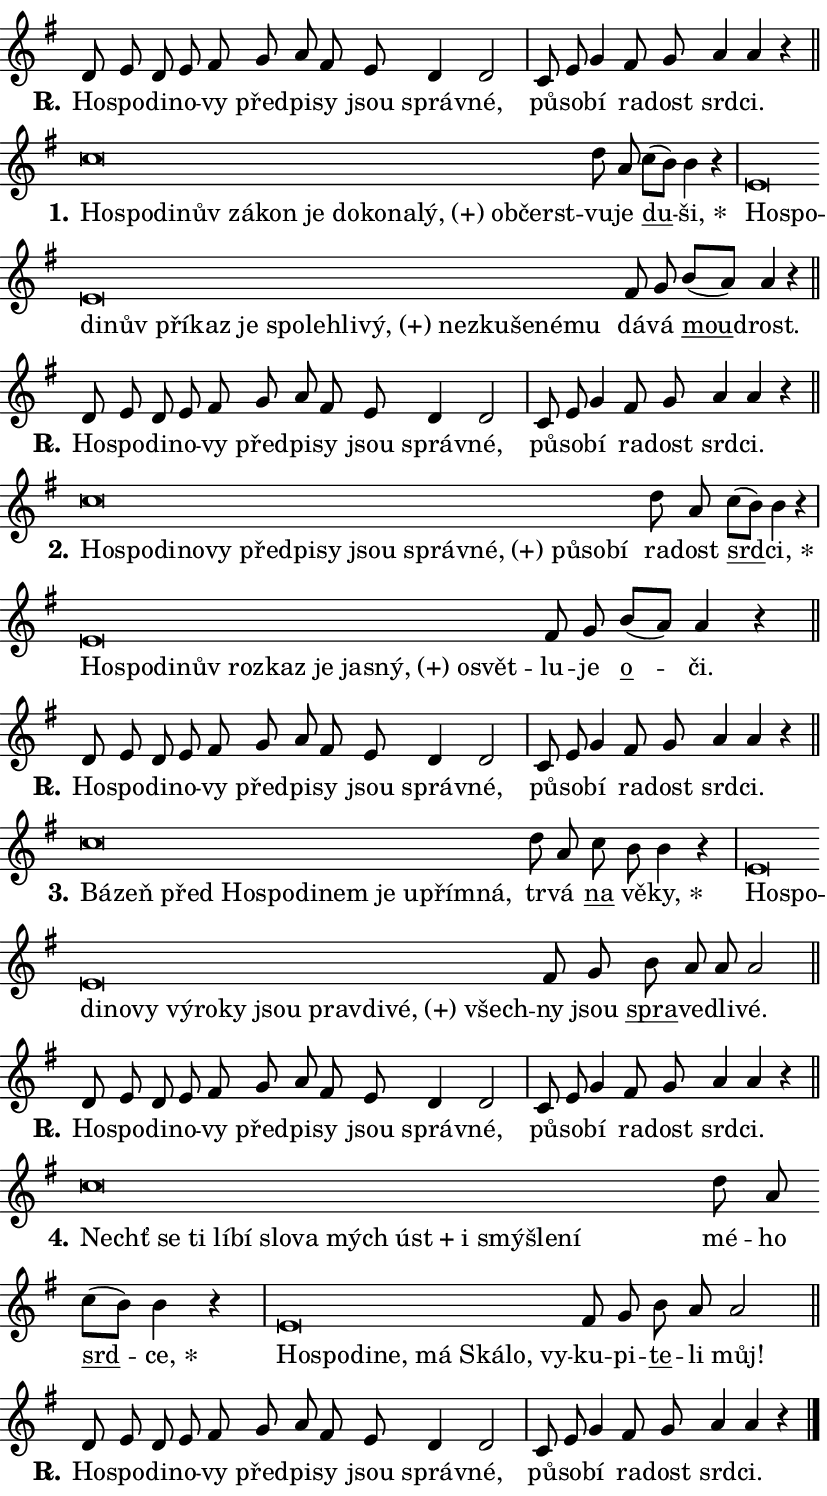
\version "2.24.0"
\header { tagline = "" }
\paper {
  indent = 0\cm
  top-margin = 0\cm
  right-margin = 0.13\cm % to fit lyric hyphens
  bottom-margin = 0\cm
  left-margin = 0\cm
  paper-width = 14\cm
  page-breaking = #ly:one-page-breaking
  system-system-spacing.basic-distance = #11
  score-system-spacing.basic-distance = #11
  ragged-last = ##f
}


%% Author: Thomas Morley
%% https://lists.gnu.org/archive/html/lilypond-user/2020-05/msg00002.html
#(define (line-position grob)
"Returns position of @var[grob} in current system:
   @code{'start}, if at first time-step
   @code{'end}, if at last time-step
   @code{'middle} otherwise
"
  (let* ((col (ly:item-get-column grob))
         (ln (ly:grob-object col 'left-neighbor))
         (rn (ly:grob-object col 'right-neighbor))
         (col-to-check-left (if (ly:grob? ln) ln col))
         (col-to-check-right (if (ly:grob? rn) rn col))
         (break-dir-left
           (and
             (ly:grob-property col-to-check-left 'non-musical #f)
             (ly:item-break-dir col-to-check-left)))
         (break-dir-right
           (and
             (ly:grob-property col-to-check-right 'non-musical #f)
             (ly:item-break-dir col-to-check-right))))
        (cond ((eqv? 1 break-dir-left) 'start)
              ((eqv? -1 break-dir-right) 'end)
              (else 'middle))))

#(define (tranparent-at-line-position vctor)
  (lambda (grob)
  "Relying on @code{line-position} select the relevant enry from @var{vctor}.
Used to determine transparency,"
    (case (line-position grob)
      ((end) (not (vector-ref vctor 0)))
      ((middle) (not (vector-ref vctor 1)))
      ((start) (not (vector-ref vctor 2))))))

noteHeadBreakVisibility =
#(define-music-function (break-visibility)(vector?)
"Makes @code{NoteHead}s transparent relying on @var{break-visibility}"
#{
  \override NoteHead.transparent =
    #(tranparent-at-line-position break-visibility)
#})

#(define delete-ledgers-for-transparent-note-heads
  (lambda (grob)
    "Reads whether a @code{NoteHead} is transparent.
If so this @code{NoteHead} is removed from @code{'note-heads} from
@var{grob}, which is supposed to be @code{LedgerLineSpanner}.
As a result ledgers are not printed for this @code{NoteHead}"
    (let* ((nhds-array (ly:grob-object grob 'note-heads))
           (nhds-list
             (if (ly:grob-array? nhds-array)
                 (ly:grob-array->list nhds-array)
                 '()))
           ;; Relies on the transparent-property being done before
           ;; Staff.LedgerLineSpanner.after-line-breaking is executed.
           ;; This is fragile ...
           (to-keep
             (remove
               (lambda (nhd)
                 (ly:grob-property nhd 'transparent #f))
               nhds-list)))
      ;; TODO find a better method to iterate over grob-arrays, similiar
      ;; to filter/remove etc for lists
      ;; For now rebuilt from scratch
      (set! (ly:grob-object grob 'note-heads)  '())
      (for-each
        (lambda (nhd)
          (ly:pointer-group-interface::add-grob grob 'note-heads nhd))
        to-keep))))

squashNotes = {
  \override NoteHead.X-extent = #'(-0.2 . 0.2)
  \override NoteHead.Y-extent = #'(-0.75 . 0)
  \override NoteHead.stencil =
    #(lambda (grob)
       (let ((pos (ly:grob-property grob 'staff-position)))
         (begin
           (if (< pos -7) (display "ERROR: Lower brevis then expected\n") (display ""))
           (if (<= pos -6) ly:text-interface::print ly:note-head::print))))
}
unSquashNotes = {
  \revert NoteHead.X-extent
  \revert NoteHead.Y-extent
  \revert NoteHead.stencil
}

hideNotes = \noteHeadBreakVisibility #begin-of-line-visible
unHideNotes = \noteHeadBreakVisibility #all-visible

% work-around for resetting accidentals
% https://lilypond.org/doc/v2.23/Documentation/notation/displaying-rhythms#unmetered-music
cadenzaMeasure = {
  \cadenzaOff
  \partial 1024 s1024
  \cadenzaOn
}

#(define-markup-command (accent layout props text) (markup?)
  "Underline accented syllable"
  (interpret-markup layout props
    #{\markup \override #'(offset . 4.3) \underline { #text }#}))

responsum = \markup \concat {
  "R" \hspace #-1.05 \path #0.1 #'((moveto 0 0.07) (lineto 0.9 0.8)) \hspace #0.05 "."
}

spaceSize = #0.6828661417322834 % exact space size for TeX Gyre Schola

\layout {
  \context {
    \Staff
    \remove "Time_signature_engraver"
    \override LedgerLineSpanner.after-line-breaking = #delete-ledgers-for-transparent-note-heads
  }
  \context {
    \Lyrics {
      \override LyricSpace.minimum-distance = \spaceSize
      \override LyricText.font-name = #"TeX Gyre Schola"
      \override LyricText.font-size = 1
      \override StanzaNumber.font-name = #"TeX Gyre Schola Bold"
      \override StanzaNumber.font-size = 1
    }
  }
  \context {
    \Score 
    \override NoteHead.text =
      #(lambda (grob) 
        (let ((pos (ly:grob-property grob 'staff-position)))
          #{\markup {
            \combine
              \halign #-0.55 \raise #(if (= pos -6) 0 0.5) \override #'(thickness . 2) \draw-line #'(3.2 . 0)
              \musicglyph "noteheads.sM1"
          }#}))
  }
}

% magnetic-lyrics.ily
%
%   written by
%     Jean Abou Samra <jean@abou-samra.fr>
%     Werner Lemberg <wl@gnu.org>
%
%   adapted by
%     Jiri Hon <jiri.hon@gmail.com>
%
% Version 2022-Apr-15

% https://www.mail-archive.com/lilypond-user@gnu.org/msg149350.html

#(define (Left_hyphen_pointer_engraver context)
   "Collect syllable-hyphen-syllable occurrences in lyrics and store
them in properties.  This engraver only looks to the left.  For
example, if the lyrics input is @code{foo -- bar}, it does the
following.

@itemize @bullet
@item
Set the @code{text} property of the @code{LyricHyphen} grob between
@q{foo} and @q{bar} to @code{foo}.

@item
Set the @code{left-hyphen} property of the @code{LyricText} grob with
text @q{foo} to the @code{LyricHyphen} grob between @q{foo} and
@q{bar}.
@end itemize

Use this auxiliary engraver in combination with the
@code{lyric-@/text::@/apply-@/magnetic-@/offset!} hook."
   (let ((hyphen #f)
         (text #f))
     (make-engraver
      (acknowledgers
       ((lyric-syllable-interface engraver grob source-engraver)
        (set! text grob)))
      (end-acknowledgers
       ((lyric-hyphen-interface engraver grob source-engraver)
        ;(when (not (grob::has-interface grob 'lyric-space-interface))
          (set! hyphen grob)));)
      ((stop-translation-timestep engraver)
       (when (and text hyphen)
         (ly:grob-set-object! text 'left-hyphen hyphen))
       (set! text #f)
       (set! hyphen #f)))))

#(define (lyric-text::apply-magnetic-offset! grob)
   "If the space between two syllables is less than the value in
property @code{LyricText@/.details@/.squash-threshold}, move the right
syllable to the left so that it gets concatenated with the left
syllable.

Use this function as a hook for
@code{LyricText@/.after-@/line-@/breaking} if the
@code{Left_@/hyphen_@/pointer_@/engraver} is active."
   (let ((hyphen (ly:grob-object grob 'left-hyphen #f)))
     (when hyphen
       (let ((left-text (ly:spanner-bound hyphen LEFT)))
         (when (grob::has-interface left-text 'lyric-syllable-interface)
           (let* ((common (ly:grob-common-refpoint grob left-text X))
                  (this-x-ext (ly:grob-extent grob common X))
                  (left-x-ext
                   (begin
                     ;; Trigger magnetism for left-text.
                     (ly:grob-property left-text 'after-line-breaking)
                     (ly:grob-extent left-text common X)))
                  ;; `delta` is the gap width between two syllables.
                  (delta (- (interval-start this-x-ext)
                            (interval-end left-x-ext)))
                  (details (ly:grob-property grob 'details))
                  (threshold (assoc-get 'squash-threshold details 0.2)))
             (when (< delta threshold)
               (let* (;; We have to manipulate the input text so that
                      ;; ligatures crossing syllable boundaries are not
                      ;; disabled.  For languages based on the Latin
                      ;; script this is essentially a beautification.
                      ;; However, for non-Western scripts it can be a
                      ;; necessity.
                      (lt (ly:grob-property left-text 'text))
                      (rt (ly:grob-property grob 'text))
                      (is-space (grob::has-interface hyphen 'lyric-space-interface))
                      (space (if is-space " " ""))
                      (extra-delta (if is-space spaceSize 0))
                      ;; Append new syllable.
                      (ltrt-space (if (and (string? lt) (string? rt))
                                (string-append lt space rt)
                                (make-concat-markup (list lt space rt))))
                      ;; Right-align `ltrt` to the right side.
                      (ltrt-space-markup (grob-interpret-markup
                               grob
                               (make-translate-markup
                                (cons (interval-length this-x-ext) 0)
                                (make-right-align-markup ltrt-space)))))
                 (begin
                   ;; Don't print `left-text`.
                   (ly:grob-set-property! left-text 'stencil #f)
                   ;; Set text and stencil (which holds all collected
                   ;; syllables so far) and shift it to the left.
                   (ly:grob-set-property! grob 'text ltrt-space)
                   (ly:grob-set-property! grob 'stencil ltrt-space-markup)
                   (ly:grob-translate-axis! grob (- (- delta extra-delta)) X))))))))))


#(define (lyric-hyphen::displace-bounds-first grob)
   ;; Make very sure this callback isn't triggered too early.
   (let ((left (ly:spanner-bound grob LEFT))
         (right (ly:spanner-bound grob RIGHT)))
     (ly:grob-property left 'after-line-breaking)
     (ly:grob-property right 'after-line-breaking)
     (ly:lyric-hyphen::print grob)))

squashThreshold = #0.4

\layout {
  \context {
    \Lyrics
    \consists #Left_hyphen_pointer_engraver
    \override LyricText.after-line-breaking =
      #lyric-text::apply-magnetic-offset!
    \override LyricHyphen.stencil = #lyric-hyphen::displace-bounds-first
    \override LyricText.details.squash-threshold = \squashThreshold
    \override LyricHyphen.minimum-distance = 0
    \override LyricHyphen.minimum-length = \squashThreshold
  }
}

squashText = \override LyricText.details.squash-threshold = 9999
unSquashText = \override LyricText.details.squash-threshold = \squashThreshold

leftText = \override LyricText.self-alignment-X = #LEFT
unLeftText = \revert LyricText.self-alignment-X

starOffset = #(lambda (grob) 
                (let ((x_offset (ly:self-alignment-interface::aligned-on-x-parent grob)))
                  (if (= x_offset 0) 0 (+ x_offset 1.2))))

star = #(define-music-function (syllable)(string?)
"Append star separator at the end of a syllable"
#{
  \once \override LyricText.X-offset = #starOffset
  \lyricmode { \markup {
    #syllable
    \override #'((font-name . "TeX Gyre Schola Bold")) \hspace #0.2 \lower #0.65 \larger "*"
  } }
#})

starAccent = #(define-music-function (syllable)(string?)
"Append star separator at the end of a syllable and make accent"
#{
  \once \override LyricText.X-offset = #starOffset
  \lyricmode { \markup {
    \accent #syllable
    \override #'((font-name . "TeX Gyre Schola Bold")) \hspace #0.2 \lower #0.65 \larger "*"
  } }
#})

breath = #(define-music-function (syllable)(string?)
"Append breathing indicator at the end of a syllable"
#{
  \lyricmode { \markup { #syllable "+" } }
#})

optionalBreath = #(define-music-function (syllable)(string?)
"Append optional breathing indicator at the end of a syllable"
#{
  \lyricmode { \markup { #syllable "(+)" } }
#})


\score {
    <<
        \new Voice = "melody" { \cadenzaOn \key g \major \relative { d'8 e d e fis \bar "" g a fis e \bar "" d4 d2 \cadenzaMeasure \bar "|" c8 e g4 \bar "" fis8 g a4 a r \cadenzaMeasure \bar "||" \break } }
        \new Lyrics \lyricsto "melody" { \lyricmode { \set stanza = \responsum
Ho -- spo -- di -- no -- vy před -- pi -- sy jsou správ -- né, pů -- so -- bí ra -- dost srd -- ci. } }
    >>
    \layout {}
}

\score {
    <<
        \new Voice = "melody" { \cadenzaOn \key g \major \relative { \squashNotes c''\breve*1/16 \hideNotes \breve*1/16 \bar "" \breve*1/16 \bar "" \breve*1/16 \bar "" \breve*1/16 \bar "" \breve*1/16 \bar "" \breve*1/16 \bar "" \breve*1/16 \bar "" \breve*1/16 \bar "" \breve*1/16 \bar "" \breve*1/16 \bar "" \breve*1/16 \breve*1/16 \bar "" \unHideNotes \unSquashNotes d8 a \bar "" c[( b)] b4 r \cadenzaMeasure \bar "|" \squashNotes e,\breve*1/16 \hideNotes \breve*1/16 \bar "" \breve*1/16 \bar "" \breve*1/16 \bar "" \breve*1/16 \bar "" \breve*1/16 \bar "" \breve*1/16 \bar "" \breve*1/16 \bar "" \breve*1/16 \bar "" \breve*1/16 \bar "" \breve*1/16 \bar "" \breve*1/16 \bar "" \breve*1/16 \bar "" \breve*1/16 \bar "" \breve*1/16 \breve*1/16 \bar "" \unHideNotes \unSquashNotes fis8 g \bar "" b[( a)] a4 r \cadenzaMeasure \bar "||" \break } }
        \new Lyrics \lyricsto "melody" { \lyricmode { \set stanza = "1."
\leftText Ho -- \squashText spo -- di -- nův zá -- kon je do -- ko -- na -- \optionalBreath lý, ob -- čerst -- \unLeftText \unSquashText vu -- je \markup \accent du -- \star ši, \leftText Ho -- \squashText spo -- di -- nův pří -- kaz je spo -- leh -- li -- \optionalBreath vý, ne -- zku -- še -- né -- mu \unLeftText \unSquashText dá -- vá \markup \accent mou -- drost. } }
    >>
    \layout {}
}

\score {
    <<
        \new Voice = "melody" { \cadenzaOn \key g \major \relative { d'8 e d e fis \bar "" g a fis e \bar "" d4 d2 \cadenzaMeasure \bar "|" c8 e g4 \bar "" fis8 g a4 a r \cadenzaMeasure \bar "||" \break } }
        \new Lyrics \lyricsto "melody" { \lyricmode { \set stanza = \responsum
Ho -- spo -- di -- no -- vy před -- pi -- sy jsou správ -- né, pů -- so -- bí ra -- dost srd -- ci. } }
    >>
    \layout {}
}

\score {
    <<
        \new Voice = "melody" { \cadenzaOn \key g \major \relative { \squashNotes c''\breve*1/16 \hideNotes \breve*1/16 \bar "" \breve*1/16 \bar "" \breve*1/16 \bar "" \breve*1/16 \bar "" \breve*1/16 \bar "" \breve*1/16 \bar "" \breve*1/16 \bar "" \breve*1/16 \bar "" \breve*1/16 \bar "" \breve*1/16 \bar "" \breve*1/16 \bar "" \breve*1/16 \breve*1/16 \bar "" \unHideNotes \unSquashNotes d8 a \bar "" c[( b)] b4 r \cadenzaMeasure \bar "|" \squashNotes e,\breve*1/16 \hideNotes \breve*1/16 \bar "" \breve*1/16 \bar "" \breve*1/16 \bar "" \breve*1/16 \bar "" \breve*1/16 \bar "" \breve*1/16 \bar "" \breve*1/16 \bar "" \breve*1/16 \bar "" \breve*1/16 \breve*1/16 \bar "" \unHideNotes \unSquashNotes fis8 g \bar "" b[( a)] a4 r \cadenzaMeasure \bar "||" \break } }
        \new Lyrics \lyricsto "melody" { \lyricmode { \set stanza = "2."
\leftText Ho -- \squashText spo -- di -- no -- vy před -- pi -- sy jsou správ -- \optionalBreath né, pů -- so -- bí \unLeftText \unSquashText ra -- dost \markup \accent srd -- \star ci, \leftText Ho -- \squashText spo -- di -- nův roz -- kaz je ja -- \optionalBreath sný, o -- svět -- \unLeftText \unSquashText lu -- je \markup \accent o -- či. } }
    >>
    \layout {}
}

\score {
    <<
        \new Voice = "melody" { \cadenzaOn \key g \major \relative { d'8 e d e fis \bar "" g a fis e \bar "" d4 d2 \cadenzaMeasure \bar "|" c8 e g4 \bar "" fis8 g a4 a r \cadenzaMeasure \bar "||" \break } }
        \new Lyrics \lyricsto "melody" { \lyricmode { \set stanza = \responsum
Ho -- spo -- di -- no -- vy před -- pi -- sy jsou správ -- né, pů -- so -- bí ra -- dost srd -- ci. } }
    >>
    \layout {}
}

\score {
    <<
        \new Voice = "melody" { \cadenzaOn \key g \major \relative { \squashNotes c''\breve*1/16 \hideNotes \breve*1/16 \bar "" \breve*1/16 \bar "" \breve*1/16 \bar "" \breve*1/16 \bar "" \breve*1/16 \bar "" \breve*1/16 \bar "" \breve*1/16 \bar "" \breve*1/16 \bar "" \breve*1/16 \breve*1/16 \bar "" \unHideNotes \unSquashNotes d8 a \bar "" c b b4 r \cadenzaMeasure \bar "|" \squashNotes e,\breve*1/16 \hideNotes \breve*1/16 \bar "" \breve*1/16 \bar "" \breve*1/16 \bar "" \breve*1/16 \bar "" \breve*1/16 \bar "" \breve*1/16 \bar "" \breve*1/16 \bar "" \breve*1/16 \bar "" \breve*1/16 \bar "" \breve*1/16 \bar "" \breve*1/16 \breve*1/16 \bar "" \unHideNotes \unSquashNotes fis8 g \bar "" b a a a2 \cadenzaMeasure \bar "||" \break } }
        \new Lyrics \lyricsto "melody" { \lyricmode { \set stanza = "3."
\leftText Bá -- \squashText zeň před Ho -- spo -- di -- nem je u -- přím -- ná, \unLeftText \unSquashText tr -- vá \markup \accent na vě -- \star ky, \leftText Ho -- \squashText spo -- di -- no -- vy vý -- ro -- ky jsou prav -- di -- \optionalBreath vé, všech -- \unLeftText \unSquashText ny jsou \markup \accent spra -- ve -- dli -- vé. } }
    >>
    \layout {}
}

\score {
    <<
        \new Voice = "melody" { \cadenzaOn \key g \major \relative { d'8 e d e fis \bar "" g a fis e \bar "" d4 d2 \cadenzaMeasure \bar "|" c8 e g4 \bar "" fis8 g a4 a r \cadenzaMeasure \bar "||" \break } }
        \new Lyrics \lyricsto "melody" { \lyricmode { \set stanza = \responsum
Ho -- spo -- di -- no -- vy před -- pi -- sy jsou správ -- né, pů -- so -- bí ra -- dost srd -- ci. } }
    >>
    \layout {}
}

\score {
    <<
        \new Voice = "melody" { \cadenzaOn \key g \major \relative { \squashNotes c''\breve*1/16 \hideNotes \breve*1/16 \bar "" \breve*1/16 \bar "" \breve*1/16 \bar "" \breve*1/16 \bar "" \breve*1/16 \bar "" \breve*1/16 \bar "" \breve*1/16 \bar "" \breve*1/16 \bar "" \breve*1/16 \bar "" \breve*1/16 \bar "" \breve*1/16 \breve*1/16 \bar "" \unHideNotes \unSquashNotes d8 a \bar "" c[( b)] b4 r \cadenzaMeasure \bar "|" \squashNotes e,\breve*1/16 \hideNotes \breve*1/16 \bar "" \breve*1/16 \bar "" \breve*1/16 \bar "" \breve*1/16 \bar "" \breve*1/16 \bar "" \breve*1/16 \breve*1/16 \bar "" \unHideNotes \unSquashNotes fis8 g \bar "" b a a2 \cadenzaMeasure \bar "||" \break } }
        \new Lyrics \lyricsto "melody" { \lyricmode { \set stanza = "4."
\leftText Nechť \squashText se ti lí -- bí slo -- va mých \breath "úst" i smý -- šle -- ní \unLeftText \unSquashText mé -- ho \markup \accent srd -- \star ce, \leftText Ho -- \squashText spo -- di -- ne, má Ská -- lo, vy -- \unLeftText \unSquashText ku -- pi -- \markup \accent te -- li můj! } }
    >>
    \layout {}
}

\score {
    <<
        \new Voice = "melody" { \cadenzaOn \key g \major \relative { d'8 e d e fis \bar "" g a fis e \bar "" d4 d2 \cadenzaMeasure \bar "|" c8 e g4 \bar "" fis8 g a4 a r \cadenzaMeasure \bar "||" \break } \bar "|." }
        \new Lyrics \lyricsto "melody" { \lyricmode { \set stanza = \responsum
Ho -- spo -- di -- no -- vy před -- pi -- sy jsou správ -- né, pů -- so -- bí ra -- dost srd -- ci. } }
    >>
    \layout {}
}
